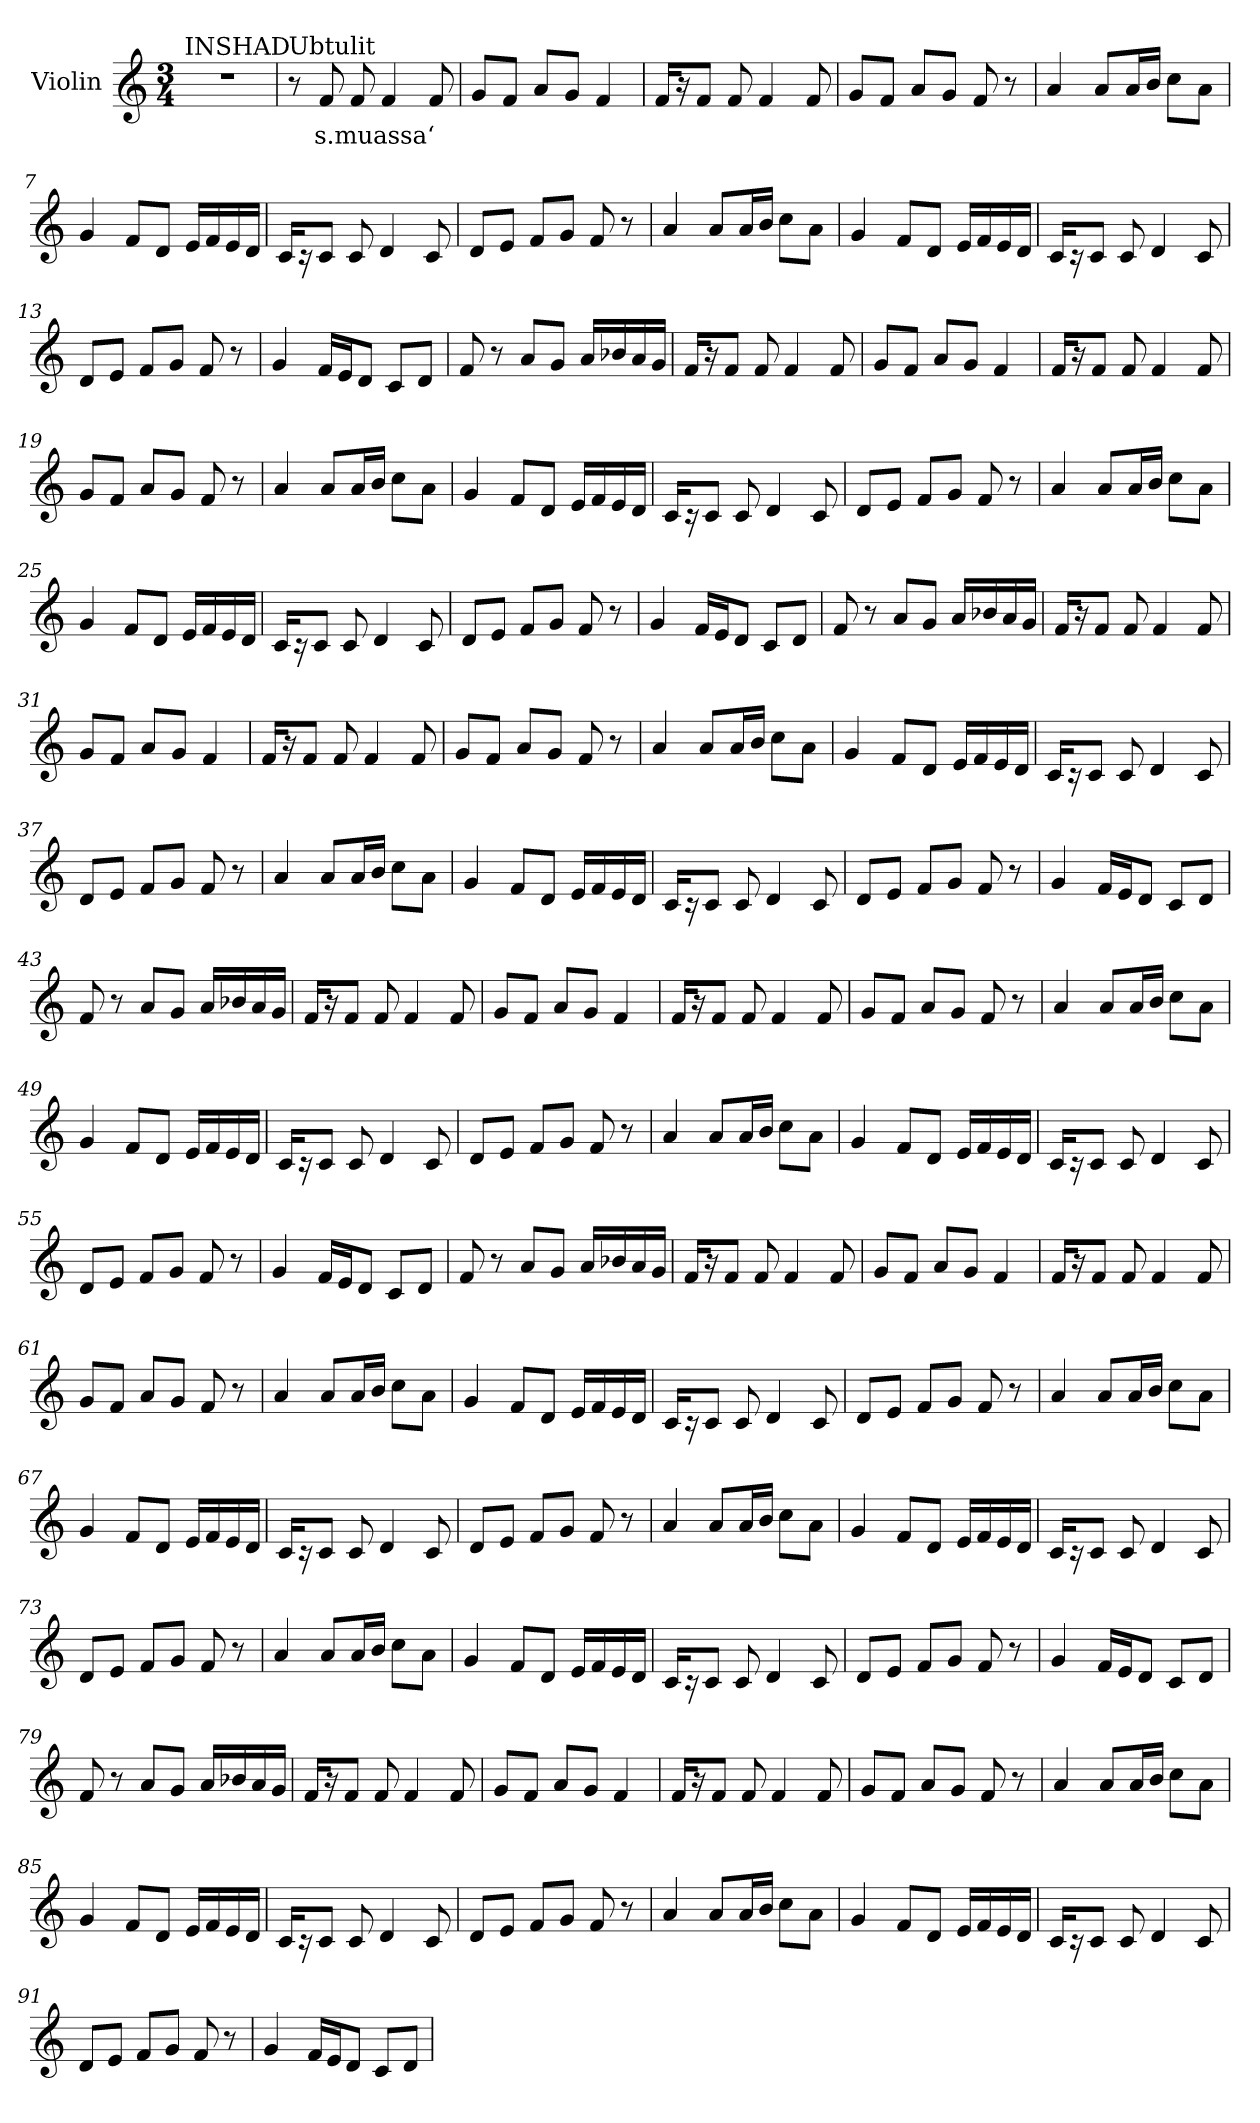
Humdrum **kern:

**kern	**text
*part1	*part1
*staff1	*staff1
*I"Violin	*
*clefG2	*
*k[]	*
*M3/4	*
*MM135	*
=1	=1
!LO:TX:a:t=INSHAD	!
2.r	.
=2	=2
!LO:TX:a:t=Ubtulit	!
8r	.
!	!LO:LY:b
8f/	s.muassa‘
8f/	.
4f/	.
8f/	.
=3	=3
8g/L	.
8f/J	.
8a/L	.
8g/J	.
4f/	.
=4	=4
16f/KL	.
16r	.
8f/J	.
8f/	.
4f/	.
8f/	.
=5	=5
8g/L	.
8f/J	.
8a/L	.
8g/J	.
8f/	.
8r	.
!!LO:LB:g=z
=6	=6
4a/	.
8a/L	.
16a/L	.
16b/JJ	.
8cc\L	.
8a\J	.
=7	=7
4g/	.
8f/L	.
8d/J	.
16e/LL	.
16f/	.
16e/	.
16d/JJ	.
=8	=8
16c/KL	.
16r	.
8c/J	.
8c/	.
4d/	.
8c/	.
=9	=9
8d/L	.
8e/J	.
8f/L	.
8g/J	.
8f/	.
8r	.
=10	=10
4a/	.
8a/L	.
16a/L	.
16b/JJ	.
8cc\L	.
8a\J	.
!!LO:LB:g=z
=11	=11
4g/	.
8f/L	.
8d/J	.
16e/LL	.
16f/	.
16e/	.
16d/JJ	.
=12	=12
16c/KL	.
16r	.
8c/J	.
8c/	.
4d/	.
8c/	.
=13	=13
8d/L	.
8e/J	.
8f/L	.
8g/J	.
8f/	.
8r	.
=14	=14
4g/	.
16f/LL	.
16e/J	.
8d/J	.
8c/L	.
8d/J	.
=15	=15
8f/	.
8r	.
8a/L	.
8g/J	.
16a/LL	.
16b-X/	.
16a/	.
16g/JJ	.
!!LO:LB:g=z
=16	=16
16f/KL	.
16r	.
8f/J	.
8f/	.
4f/	.
8f/	.
=17	=17
8g/L	.
8f/J	.
8a/L	.
8g/J	.
4f/	.
=18	=18
16f/KL	.
16r	.
8f/J	.
8f/	.
4f/	.
8f/	.
=19	=19
8g/L	.
8f/J	.
8a/L	.
8g/J	.
8f/	.
8r	.
=20	=20
4a/	.
8a/L	.
16a/L	.
16b/JJ	.
8cc\L	.
8a\J	.
=21	=21
4g/	.
8f/L	.
8d/J	.
16e/LL	.
16f/	.
16e/	.
16d/JJ	.
!!LO:LB:g=z
=22	=22
16c/KL	.
16r	.
8c/J	.
8c/	.
4d/	.
8c/	.
=23	=23
8d/L	.
8e/J	.
8f/L	.
8g/J	.
8f/	.
8r	.
=24	=24
4a/	.
8a/L	.
16a/L	.
16b/JJ	.
8cc\L	.
8a\J	.
=25	=25
4g/	.
8f/L	.
8d/J	.
16e/LL	.
16f/	.
16e/	.
16d/JJ	.
=26	=26
16c/KL	.
16r	.
8c/J	.
8c/	.
4d/	.
8c/	.
!!LO:LB:g=z
=27	=27
8d/L	.
8e/J	.
8f/L	.
8g/J	.
8f/	.
8r	.
=28	=28
4g/	.
16f/LL	.
16e/J	.
8d/J	.
8c/L	.
8d/J	.
=29	=29
8f/	.
8r	.
8a/L	.
8g/J	.
16a/LL	.
16b-X/	.
16a/	.
16g/JJ	.
=30	=30
16f/KL	.
16r	.
8f/J	.
8f/	.
4f/	.
8f/	.
=31	=31
8g/L	.
8f/J	.
8a/L	.
8g/J	.
4f/	.
!!LO:LB:g=z
=32	=32
16f/KL	.
16r	.
8f/J	.
8f/	.
4f/	.
8f/	.
=33	=33
8g/L	.
8f/J	.
8a/L	.
8g/J	.
8f/	.
8r	.
=34	=34
4a/	.
8a/L	.
16a/L	.
16b/JJ	.
8cc\L	.
8a\J	.
=35	=35
4g/	.
8f/L	.
8d/J	.
16e/LL	.
16f/	.
16e/	.
16d/JJ	.
=36	=36
16c/KL	.
16r	.
8c/J	.
8c/	.
4d/	.
8c/	.
!!LO:PB:g=z
=37	=37
8d/L	.
8e/J	.
8f/L	.
8g/J	.
8f/	.
8r	.
=38	=38
4a/	.
8a/L	.
16a/L	.
16b/JJ	.
8cc\L	.
8a\J	.
=39	=39
4g/	.
8f/L	.
8d/J	.
16e/LL	.
16f/	.
16e/	.
16d/JJ	.
=40	=40
16c/KL	.
16r	.
8c/J	.
8c/	.
4d/	.
8c/	.
=41	=41
8d/L	.
8e/J	.
8f/L	.
8g/J	.
8f/	.
8r	.
=42	=42
4g/	.
16f/LL	.
16e/J	.
8d/J	.
8c/L	.
8d/J	.
!!LO:PB:g=z
=43	=43
8f/	.
8r	.
8a/L	.
8g/J	.
16a/LL	.
16b-X/	.
16a/	.
16g/JJ	.
=44	=44
16f/KL	.
16r	.
8f/J	.
8f/	.
4f/	.
8f/	.
=45	=45
8g/L	.
8f/J	.
8a/L	.
8g/J	.
4f/	.
=46	=46
16f/KL	.
16r	.
8f/J	.
8f/	.
4f/	.
8f/	.
=47	=47
8g/L	.
8f/J	.
8a/L	.
8g/J	.
8f/	.
8r	.
!!LO:LB:g=z
=48	=48
4a/	.
8a/L	.
16a/L	.
16b/JJ	.
8cc\L	.
8a\J	.
=49	=49
4g/	.
8f/L	.
8d/J	.
16e/LL	.
16f/	.
16e/	.
16d/JJ	.
=50	=50
16c/KL	.
16r	.
8c/J	.
8c/	.
4d/	.
8c/	.
=51	=51
8d/L	.
8e/J	.
8f/L	.
8g/J	.
8f/	.
8r	.
=52	=52
4a/	.
8a/L	.
16a/L	.
16b/JJ	.
8cc\L	.
8a\J	.
!!LO:LB:g=z
=53	=53
4g/	.
8f/L	.
8d/J	.
16e/LL	.
16f/	.
16e/	.
16d/JJ	.
=54	=54
16c/KL	.
16r	.
8c/J	.
8c/	.
4d/	.
8c/	.
=55	=55
8d/L	.
8e/J	.
8f/L	.
8g/J	.
8f/	.
8r	.
=56	=56
4g/	.
16f/LL	.
16e/J	.
8d/J	.
8c/L	.
8d/J	.
=57	=57
8f/	.
8r	.
8a/L	.
8g/J	.
16a/LL	.
16b-X/	.
16a/	.
16g/JJ	.
!!LO:LB:g=z
=58	=58
16f/KL	.
16r	.
8f/J	.
8f/	.
4f/	.
8f/	.
=59	=59
8g/L	.
8f/J	.
8a/L	.
8g/J	.
4f/	.
=60	=60
16f/KL	.
16r	.
8f/J	.
8f/	.
4f/	.
8f/	.
=61	=61
8g/L	.
8f/J	.
8a/L	.
8g/J	.
8f/	.
8r	.
=62	=62
4a/	.
8a/L	.
16a/L	.
16b/JJ	.
8cc\L	.
8a\J	.
=63	=63
4g/	.
8f/L	.
8d/J	.
16e/LL	.
16f/	.
16e/	.
16d/JJ	.
!!LO:LB:g=z
=64	=64
16c/KL	.
16r	.
8c/J	.
8c/	.
4d/	.
8c/	.
=65	=65
8d/L	.
8e/J	.
8f/L	.
8g/J	.
8f/	.
8r	.
=66	=66
4a/	.
8a/L	.
16a/L	.
16b/JJ	.
8cc\L	.
8a\J	.
=67	=67
4g/	.
8f/L	.
8d/J	.
16e/LL	.
16f/	.
16e/	.
16d/JJ	.
=68	=68
16c/KL	.
16r	.
8c/J	.
8c/	.
4d/	.
8c/	.
!!LO:LB:g=z
=69	=69
8d/L	.
8e/J	.
8f/L	.
8g/J	.
8f/	.
8r	.
=70	=70
4a/	.
8a/L	.
16a/L	.
16b/JJ	.
8cc\L	.
8a\J	.
=71	=71
4g/	.
8f/L	.
8d/J	.
16e/LL	.
16f/	.
16e/	.
16d/JJ	.
=72	=72
16c/KL	.
16r	.
8c/J	.
8c/	.
4d/	.
8c/	.
=73	=73
8d/L	.
8e/J	.
8f/L	.
8g/J	.
8f/	.
8r	.
=74	=74
4a/	.
8a/L	.
16a/L	.
16b/JJ	.
8cc\L	.
8a\J	.
!!LO:LB:g=z
=75	=75
4g/	.
8f/L	.
8d/J	.
16e/LL	.
16f/	.
16e/	.
16d/JJ	.
=76	=76
16c/KL	.
16r	.
8c/J	.
8c/	.
4d/	.
8c/	.
=77	=77
8d/L	.
8e/J	.
8f/L	.
8g/J	.
8f/	.
8r	.
=78	=78
4g/	.
16f/LL	.
16e/J	.
8d/J	.
8c/L	.
8d/J	.
=79	=79
8f/	.
8r	.
8a/L	.
8g/J	.
16a/LL	.
16b-X/	.
16a/	.
16g/JJ	.
!!LO:LB:g=z
=80	=80
16f/KL	.
16r	.
8f/J	.
8f/	.
4f/	.
8f/	.
=81	=81
8g/L	.
8f/J	.
8a/L	.
8g/J	.
4f/	.
=82	=82
16f/KL	.
16r	.
8f/J	.
8f/	.
4f/	.
8f/	.
=83	=83
8g/L	.
8f/J	.
8a/L	.
8g/J	.
8f/	.
8r	.
=84	=84
4a/	.
8a/L	.
16a/L	.
16b/JJ	.
8cc\L	.
8a\J	.
=85	=85
4g/	.
8f/L	.
8d/J	.
16e/LL	.
16f/	.
16e/	.
16d/JJ	.
!!LO:PB:g=z
=86	=86
16c/KL	.
16r	.
8c/J	.
8c/	.
4d/	.
8c/	.
=87	=87
8d/L	.
8e/J	.
8f/L	.
8g/J	.
8f/	.
8r	.
=88	=88
4a/	.
8a/L	.
16a/L	.
16b/JJ	.
8cc\L	.
8a\J	.
=89	=89
4g/	.
8f/L	.
8d/J	.
16e/LL	.
16f/	.
16e/	.
16d/JJ	.
=90	=90
16c/KL	.
16r	.
8c/J	.
8c/	.
4d/	.
8c/	.
!!LO:LB:g=z
=91	=91
8d/L	.
8e/J	.
8f/L	.
8g/J	.
8f/	.
8r	.
=92	=92
4g/	.
16f/LL	.
16e/J	.
8d/J	.
8c/L	.
8d/J	.
=	=
*-	*-
